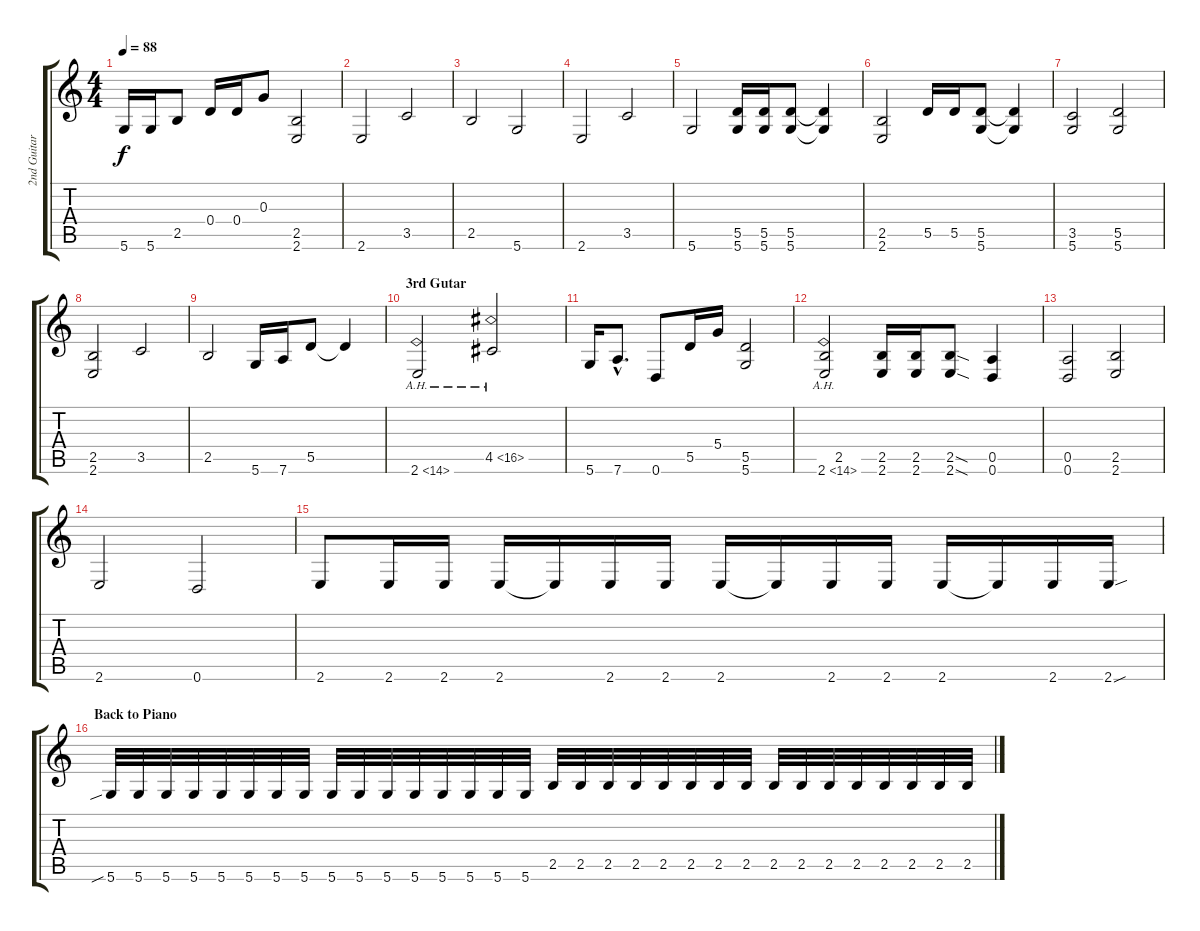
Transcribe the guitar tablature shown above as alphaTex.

\track ("2nd Guitar" "2nd Guitar") {instrument distortionguitar}
\staff {score tabs}
\tuning (E4 B3 G3 D3 A2 D2) {hide}
\ts (4 4)
\tempo 88
\clef g2
\ks c
5.6.16{dy f} 5.6.16 2.5.8 0.4.16 0.4.16 0.3.8 (2.5 2.6).2 |
2.6.2 3.5.2 |
2.5.2 5.6.2 |
2.6.2 3.5.2 |
5.6.2 (5.5 5.6).16 (5.5 5.6).16 (5.5 5.6).8 (5.5{t} 5.6{t}).4 |
(2.5 2.6).2 5.5.16 5.5.16 (5.5 5.6).8 (5.5{t} 5.6{t}).4 |
(3.5 5.6).2 (5.5 5.6).2 |
(2.5 2.6).2 3.5.2 |
2.5.2 5.6.16 7.6.16 5.5.8 5.5{t}.4 |
\section ("" "3rd Gutar")
2.6{ah 12}.2 4.5{ah 12}.2 |
5.6.16 7.6{hac}.8{d} 0.6.8 5.5.16 5.4.16 (5.5 5.6).2 |
(2.5 2.6{ah 12}).2 (2.5 2.6).16 (2.5 2.6).16 (2.5{sod} 2.6{sod}).8 (0.5 0.6).4 |
(0.5 0.6).2 (2.5 2.6).2 |
2.6.2 0.6.2 |
2.6.8 2.6.16 2.6.16 2.6.16 2.6{t}.16 2.6.16 2.6.16 2.6.16 2.6{t}.16 2.6.16 2.6.16 2.6.16 2.6{t}.16 2.6.16 2.6{sou}.16 |
\section ("" "Back to Piano")
5.6{sib}.32 5.6.32 5.6.32 5.6.32 5.6.32 5.6.32 5.6.32 5.6.32 5.6.32 5.6.32 5.6.32 5.6.32 5.6.32 5.6.32 5.6.32 5.6.32 2.5.32 2.5.32 2.5.32 2.5.32 2.5.32 2.5.32 2.5.32 2.5.32 2.5.32 2.5.32 2.5.32 2.5.32 2.5.32 2.5.32 2.5.32 2.5.32
